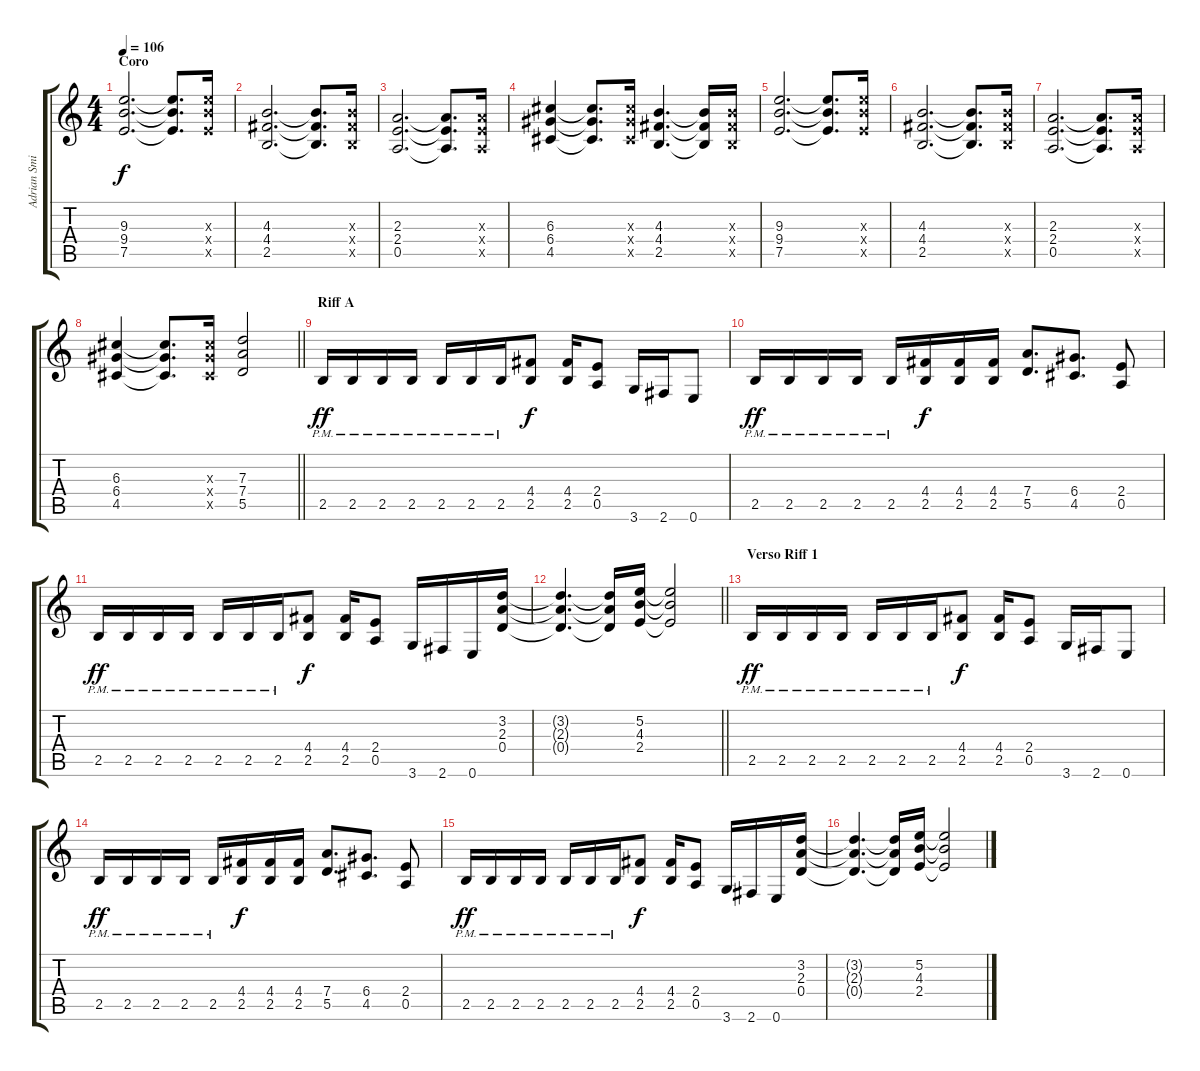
\track ("Adrian Smith" "Adrian Smi") {instrument distortionguitar}
\staff {score tabs}
\tuning (E4 B3 G3 D3 A2 E2) {hide}
\ts (4 4)
\section ("" "Coro")
\tempo 106
\clef g2
\ks c
(9.3 9.4 7.5).2{d dy f} (9.3{t} 9.4{t} 7.5{t}).8{d} (9.3{x} 9.4{x} 7.5{x}).16 |
(4.3 4.4 2.5).2{d} (4.3{t} 4.4{t} 2.5{t}).8{d} (4.3{x} 4.4{x} 2.5{x}).16 |
(2.3 2.4 0.5).2{d} (2.3{t} 2.4{t} 0.5{t}).8{d} (2.3{x} 2.4{x} 0.5{x}).16 |
(6.3 6.4 4.5).4 (6.3{t} 6.4{t} 4.5{t}).8{d} (6.3{x} 6.4{x} 4.5{x}).16 (4.3 4.4 2.5).4{d} (4.3{t} 4.4{t} 2.5{t}).16 (4.3{x} 4.4{x} 2.5{x}).16 |
(9.3 9.4 7.5).2{d} (9.3{t} 9.4{t} 7.5{t}).8{d} (9.3{x} 9.4{x} 7.5{x}).16 |
(4.3 4.4 2.5).2{d} (4.3{t} 4.4{t} 2.5{t}).8{d} (4.3{x} 4.4{x} 2.5{x}).16 |
(2.3 2.4 0.5).2{d} (2.3{t} 2.4{t} 0.5{t}).8{d} (2.3{x} 2.4{x} 0.5{x}).16 |
\barLineRight lightlight
(6.3 6.4 4.5).4 (6.3{t} 6.4{t} 4.5{t}).8{d} (6.3{x} 6.4{x} 4.5{x}).16 (7.3 7.4 5.5).2 |
\section ("" "Riff A")
2.5{pm}.16{dy ff} 2.5{pm}.16 2.5{pm}.16 2.5{pm}.16 2.5{pm}.16 2.5{pm}.16 2.5{pm}.16 (4.4 2.5).8{dy f} (4.4 2.5).16 (2.4 0.5).8 3.6.16 2.6.16 0.6.8 |
2.5{pm}.16{dy ff} 2.5{pm}.16 2.5{pm}.16 2.5{pm}.16 2.5{pm}.16 (4.4 2.5).16{dy f} (4.4 2.5).16 (4.4 2.5).16 (7.4 5.5).8{d} (6.4 4.5).8{d} (2.4 0.5).8 |
2.5{pm}.16{dy ff} 2.5{pm}.16 2.5{pm}.16 2.5{pm}.16 2.5{pm}.16 2.5{pm}.16 2.5{pm}.16 (4.4 2.5).8{dy f} (4.4 2.5).16 (2.4 0.5).8 3.6.16 2.6.16 0.6.16 (3.2 2.3 0.4).16 |
\barLineRight lightlight
(3.2{t} 2.3{t} 0.4{t}).4{d} (3.2{t} 2.3{t} 0.4{t}).16 (5.2 4.3 2.4).16 (5.2{t} 4.3{t} 2.4{t}).2 |
\section ("" "Verso Riff 1")
2.5{pm}.16{dy ff} 2.5{pm}.16 2.5{pm}.16 2.5{pm}.16 2.5{pm}.16 2.5{pm}.16 2.5{pm}.16 (4.4 2.5).8{dy f} (4.4 2.5).16 (2.4 0.5).8 3.6.16 2.6.16 0.6.8 |
2.5{pm}.16{dy ff} 2.5{pm}.16 2.5{pm}.16 2.5{pm}.16 2.5{pm}.16 (4.4 2.5).16{dy f} (4.4 2.5).16 (4.4 2.5).16 (7.4 5.5).8{d} (6.4 4.5).8{d} (2.4 0.5).8 |
2.5{pm}.16{dy ff} 2.5{pm}.16 2.5{pm}.16 2.5{pm}.16 2.5{pm}.16 2.5{pm}.16 2.5{pm}.16 (4.4 2.5).8{dy f} (4.4 2.5).16 (2.4 0.5).8 3.6.16 2.6.16 0.6.16 (3.2 2.3 0.4).16 |
(3.2{t} 2.3{t} 0.4{t}).4{d} (3.2{t} 2.3{t} 0.4{t}).16 (5.2 4.3 2.4).16 (5.2{t} 4.3{t} 2.4{t}).2
